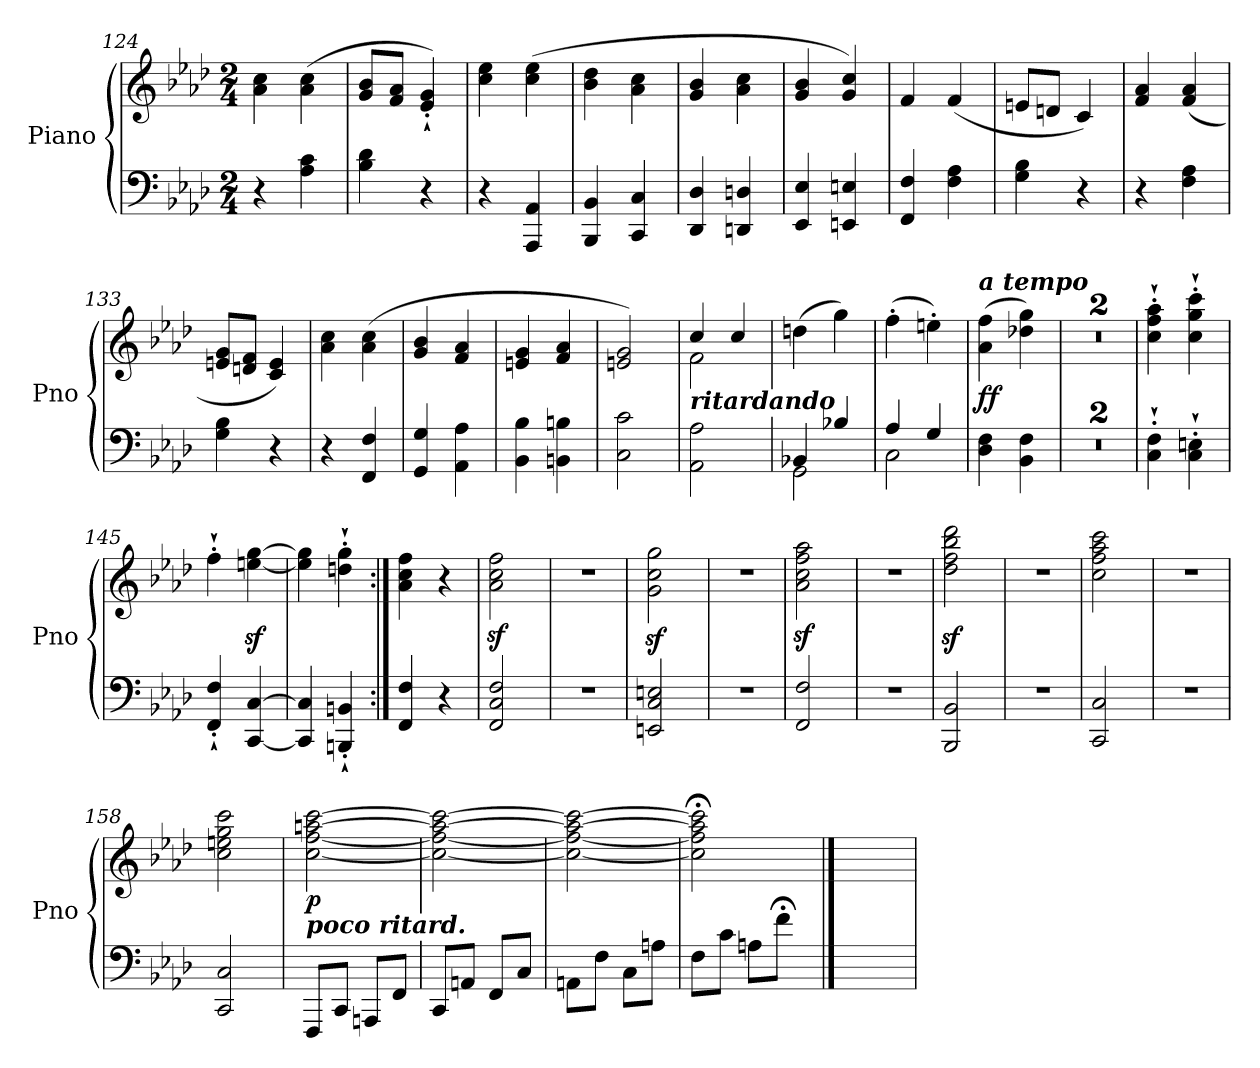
**kern	**kern	**dynam
*part1	*part1	*part1
*staff2	*staff1	*staff1/2
*I"Piano	*	*
*I'Pno	*	*
*clefF4	*clefG2	*
*k[b-e-a-d-]	*k[b-e-a-d-]	*
*M2/4	*M2/4	*
=124	=124	=124
4r	4a-\ 4cc\	.
4A-\ 4c\	(>4a-\ 4cc\	.
!!LO:PB:g=z
=125	=125	=125
4B-\ 4d-\	8g/ 8b-/L	.
.	8f/ 8a-/J	.
4r	4e-/'` 4g/'`)	.
=126	=126	=126
4r	4cc\ 4ee-\	.
4AAA-/ 4AA-/	(>4cc\ 4ee-\	.
=127	=127	=127
4BBB-/ 4BB-/	4b-\ 4dd-\	.
4CC/ 4C/	4a-\ 4cc\	.
=128	=128	=128
4DD-/ 4D-/	4g/ 4b-/	.
4DDn/ 4Dn/	4a-\ 4cc\	.
=129	=129	=129
4EE-/ 4E-/	4g/ 4b-/	.
4EEn/ 4En/	4g/ 4cc/)	.
=130	=130	=130
4FF/ 4F/	4f/	.
4F\ 4A-\	(<4f/	.
=131	=131	=131
4G\ 4B-\	8en/L	.
.	8dn/J	.
4r	4c/)	.
=132	=132	=132
4r	4f/ 4a-/	.
4F\ 4A-\	(<4f/ 4a-/	.
=133	=133	=133
4G\ 4B-\	8en/ 8g/L	.
.	8dn/ 8f/J	.
4r	4c/ 4e/)	.
=134	=134	=134
4r	4a-\ 4cc\	.
4FF/ 4F/	(>4a-\ 4cc\	.
=135	=135	=135
4GG/ 4G/	4g/ 4b-/	.
4AA-\ 4A-\	4f/ 4a-/	.
!!LO:LB:g=z
=136	=136	=136
4BB-\ 4B-\	4en/ 4g/	.
4BBn\ 4Bn\	4f/ 4a-/	.
=137	=137	=137
2C\ 2c\	2en/ 2g/)	.
=138	=138	=138
*	*^	*
!	!LO:TX:b:Bi:t=ritardando	!	!
2AA-\ 2A-\	4cc/	2f\	.
.	4cc/	.	.
*	*v	*v	*
=139	=139	=139
*^	*	*
4BB-X/	2GG\	(>4ddn\	.
4B-X/	.	4gg\)	.
=140	=140	=140	=140
4A-/	2C\	(>4ff'\	.
4G/	.	4een'\)	.
*v	*v	*	*
=141	=141	=141
!	!LO:TX:a:Bi:t=a tempo	!
!	!	!LO:DY:b
4D-\ 4F\	(>4a-\ 4ff\	ff
4BB-\ 4F\	4dd-X\ 4gg\)	.
=142	=142	=142
2r	2r	.
=143	=143	=143
2r	2r	.
=144	=144	=144
4C\'` 4F\'`	4cc\'` 4ff\'` 4aa-\'`	.
4C\'` 4En\'`	4cc\'` 4gg\'` 4ccc\'`	.
=145	=145	=145
4FF/'` 4F/'`	4ff'`\	.
[4CC/ [4C/	[4een\z< [4gg\z<	.
=146	=146	=146
4CC/] 4C/]	4ee\] 4gg\]	.
4BBBn/'` 4BBn/'`	4ddn\'` 4gg\'`	.
=147:|!	=147:|!	=147:|!
4FF/ 4F/	4a-\ 4cc\ 4ff\	.
4r	4r	.
!!LO:LB:g=z
=148	=148	=148
2FF/ 2C/ 2F/	2a-\z< 2cc\z< 2ff\z<	.
=149	=149	=149
2r	2r	.
=150	=150	=150
2EEn/ 2C/ 2En/	2g\z< 2cc\z< 2gg\z<	.
=151	=151	=151
2r	2r	.
=152	=152	=152
2FF/ 2F/	2a-\z< 2cc\z< 2ff\z< 2aa-\z<	.
=153	=153	=153
2r	2r	.
=154	=154	=154
2BBB-/ 2BB-/	2dd-\z< 2ff\z< 2bb-\z< 2ddd-\z<	.
=155	=155	=155
2r	2r	.
=156	=156	=156
!	!	!LO:DY:b
2CC/ 2C/	2cc\ 2ff\ 2aa-\ 2ccc\	other-dynamics
=157	=157	=157
2r	2r	.
=158	=158	=158
2CC/ 2C/	2cc\ 2een\ 2gg\ 2ccc\	.
=159	=159	=159
!	!LO:TX:b:Bi:t=poco ritard.	!
!	!	!LO:DY:b
8FFF/L	[2cc\ [2ff\ [2aan\ [2ccc\	p
8CC/J	.	.
8AAAn/L	.	.
8FF/J	.	.
=160	=160	=160
8CC/L	2cc\_ 2ff\_ 2aa\_ 2ccc\_	.
8AAn/J	.	.
8FF/L	.	.
8C/J	.	.
=161	=161	=161
8AAn\L	2cc\_ 2ff\_ 2aa\_ 2ccc\_	.
8F\J	.	.
8C\L	.	.
8An\J	.	.
!!LO:LB:g=z
=162	=162	=162
8F\L	2cc\];< 2ff\];< 2aa\];< 2ccc\];<	.
8c\J	.	.
8An\L	.	.
8f;<\J	.	.
16ryy	16ryy	.
==163	==163	==163
16ryy	16ryy	.
=	=	=
*-	*-	*-
